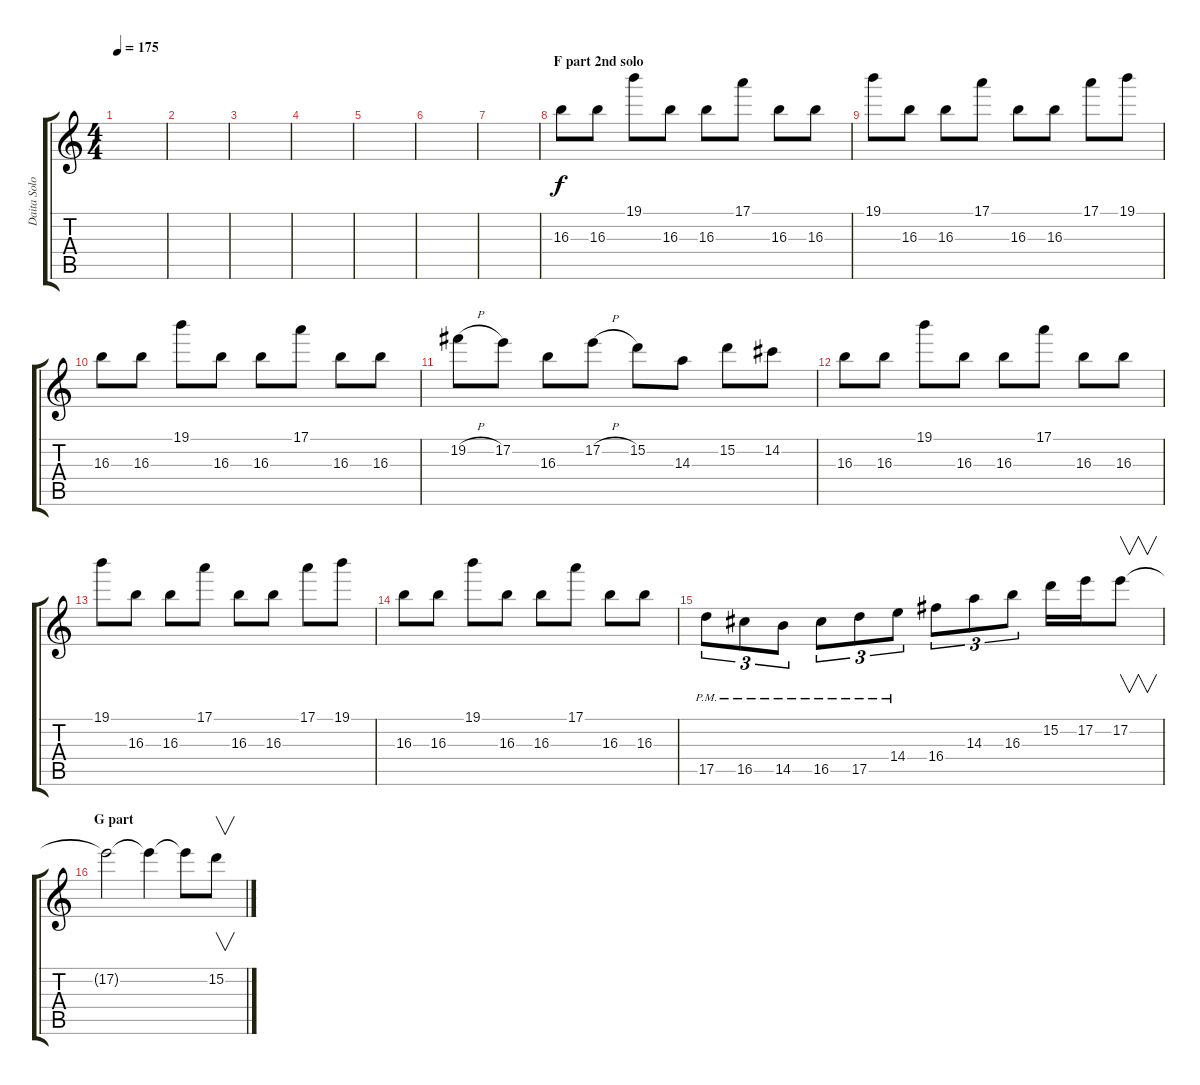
\track ("Daita Solo" "Daita Solo") {instrument distortionguitar}
\staff {score tabs}
\tuning (E4 B3 G3 D3 A2 E2) {hide}
\ts (4 4)
\tempo 175
\clef g2
\ks c
|
|
|
|
|
|
|
\section ("" "F part 2nd solo")
16.3.8 16.3.8 19.1.8 16.3.8 16.3.8 17.1.8 16.3.8 16.3.8 |
19.1.8 16.3.8 16.3.8 17.1.8 16.3.8 16.3.8 17.1.8 19.1.8 |
16.3.8 16.3.8 19.1.8 16.3.8 16.3.8 17.1.8 16.3.8 16.3.8 |
19.2{h}.8 17.2.8 16.3.8 17.2{h}.8 15.2.8 14.3.8 15.2.8 14.2.8 |
16.3.8 16.3.8 19.1.8 16.3.8 16.3.8 17.1.8 16.3.8 16.3.8 |
19.1.8 16.3.8 16.3.8 17.1.8 16.3.8 16.3.8 17.1.8 19.1.8 |
16.3.8 16.3.8 19.1.8 16.3.8 16.3.8 17.1.8 16.3.8 16.3.8 |
17.5{pm}.8{tu (3 2)} 16.5{pm}.8{tu (3 2)} 14.5{pm}.8{tu (3 2)} 16.5{pm}.8{tu (3 2)} 17.5{pm}.8{tu (3 2)} 14.4{pm}.8{tu (3 2)} 16.4.8{tu (3 2)} 14.3.8{tu (3 2)} 16.3.8{tu (3 2)} 15.2.16 17.2.16 17.2.8{v} |
\section ("" "G part")
17.2{t}.2 17.2{t}.4 17.2{t}.8 15.2.8{v}
